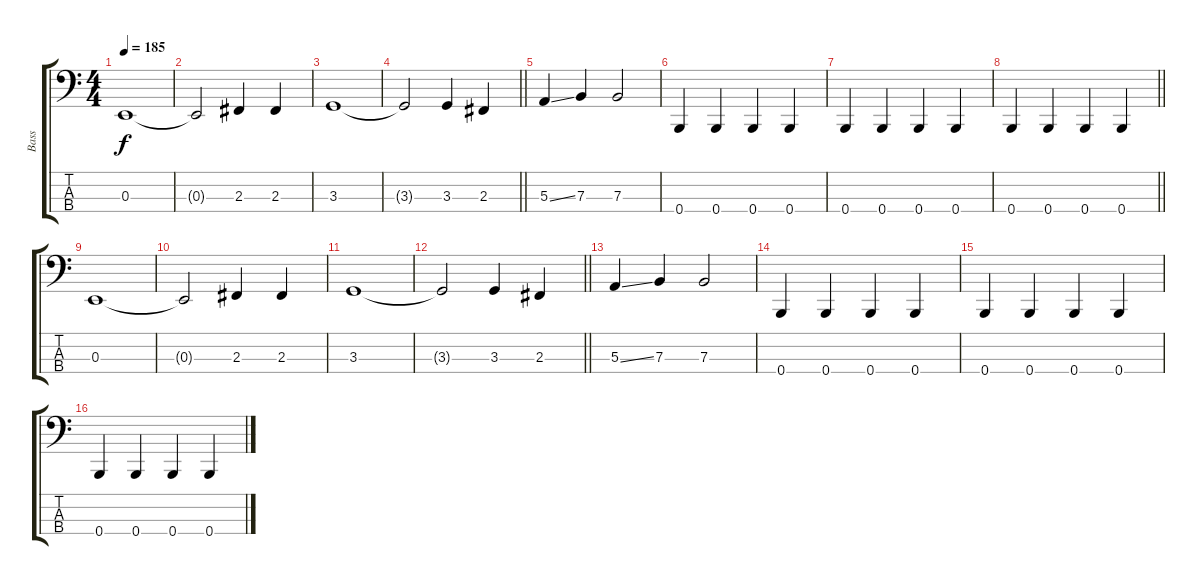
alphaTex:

\track ("Bass" "Bass") {instrument electricbassfinger}
\staff {score tabs}
\tuning (D2 A1 E1 B0) {hide}
\ts (4 4)
\tempo 185
\clef f4
\ks c
0.3.1{dy f} |
0.3{t}.2 2.3.4 2.3.4 |
3.3.1 |
\barLineRight lightlight
3.3{t}.2 3.3.4 2.3.4 |
5.3{ss}.4 7.3.4 7.3.2 |
0.4.4 0.4.4 0.4.4 0.4.4 |
0.4.4 0.4.4 0.4.4 0.4.4 |
\barLineRight lightlight
0.4.4 0.4.4 0.4.4 0.4.4 |
0.3.1 |
0.3{t}.2 2.3.4 2.3.4 |
3.3.1 |
\barLineRight lightlight
3.3{t}.2 3.3.4 2.3.4 |
5.3{ss}.4 7.3.4 7.3.2 |
0.4.4 0.4.4 0.4.4 0.4.4 |
0.4.4 0.4.4 0.4.4 0.4.4 |
0.4.4 0.4.4 0.4.4 0.4.4
